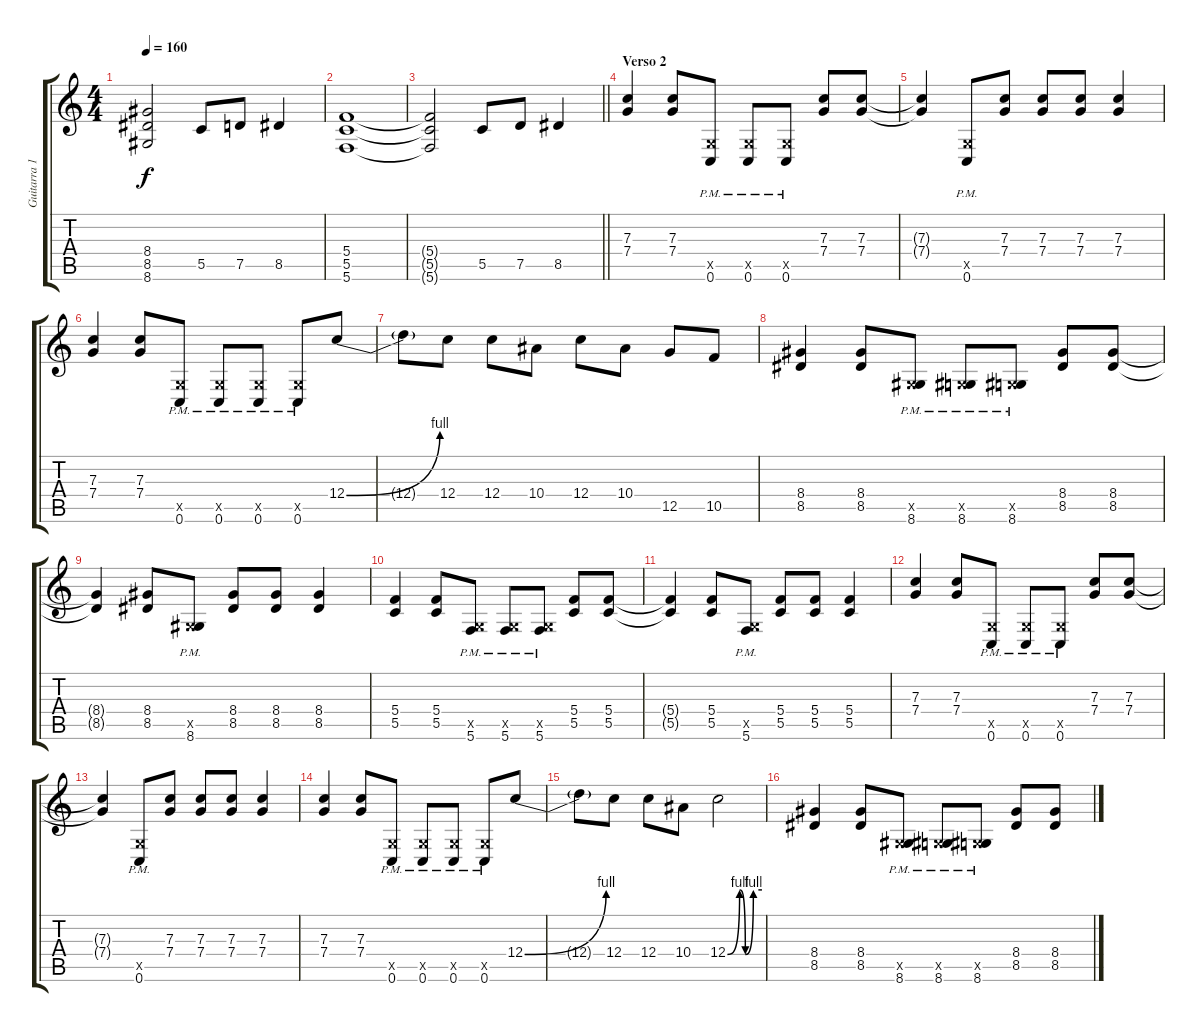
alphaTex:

\track ("Guitarra 1" "Guitarra 1") {instrument overdrivenguitar}
\staff {score tabs}
\tuning (D4 A3 F3 C3 G2 C2) {hide}
\ts (4 4)
\tempo 160
\clef g2
\ks c
(8.4{t} 8.5{t} 8.6{t}).2{dy f} 5.5.8 7.5.8 8.5.4 |
(5.4 5.5 5.6).1 |
\barLineRight lightlight
(5.4{t} 5.5{t} 5.6{t}).2 5.5.8 7.5.8 8.5.4 |
\section ("" "Verso 2")
(7.3 7.4).4 (7.3 7.4).8 (0.5{x} 0.6{pm}).8 (0.5{x} 0.6{pm}).8 (0.5{x} 0.6{pm}).8 (7.3 7.4).8 (7.3 7.4).8 |
(7.3{t} 7.4{t}).4 (0.5{x} 0.6{pm}).8 (7.3 7.4).8 (7.3 7.4).8 (7.3 7.4).8 (7.3 7.4).4 |
(7.3 7.4).4 (7.3 7.4).8 (0.5{x} 0.6{pm}).8 (0.5{x} 0.6{pm}).8 (0.5{x} 0.6{pm}).8 (0.5{x} 0.6{pm}).8 12.4{be (bend 0 0 60 4)}.8 |
12.4{t}.8 12.4.8 12.4.8 10.4.8 12.4.8 10.4.8 12.5.8 10.5.8 |
(8.4 8.5).4 (8.4 8.5).8 (0.5{x} 8.6{pm}).8 (0.5{x} 8.6{pm}).8 (0.5{x} 8.6{pm}).8 (8.4 8.5).8 (8.4 8.5).8 |
(8.4{t} 8.5{t}).4 (8.4 8.5).8 (0.5{x} 8.6{pm}).8 (8.4 8.5).8 (8.4 8.5).8 (8.4 8.5).4 |
(5.4 5.5).4 (5.4 5.5).8 (0.5{x} 5.6{pm}).8 (0.5{x} 5.6{pm}).8 (0.5{x} 5.6{pm}).8 (5.4 5.5).8 (5.4 5.5).8 |
(5.4{t} 5.5{t}).4 (5.4 5.5).8 (0.5{x} 5.6{pm}).8 (5.4 5.5).8 (5.4 5.5).8 (5.4 5.5).4 |
(7.3 7.4).4 (7.3 7.4).8 (0.5{x} 0.6{pm}).8 (0.5{x} 0.6{pm}).8 (0.5{x} 0.6{pm}).8 (7.3 7.4).8 (7.3 7.4).8 |
(7.3{t} 7.4{t}).4 (0.5{x} 0.6{pm}).8 (7.3 7.4).8 (7.3 7.4).8 (7.3 7.4).8 (7.3 7.4).4 |
(7.3 7.4).4 (7.3 7.4).8 (0.5{x} 0.6{pm}).8 (0.5{x} 0.6{pm}).8 (0.5{x} 0.6{pm}).8 (0.5{x} 0.6{pm}).8 12.4{be (bend 0 0 60 4)}.8 |
12.4{t}.8 12.4.8 12.4.8 10.4.8 12.4{be (custom 0 0 21 4 31 0 45 4 60 4)}.2 |
(8.4 8.5).4 (8.4 8.5).8 (0.5{x} 8.6{pm}).8 (0.5{x} 8.6{pm}).8 (0.5{x} 8.6{pm}).8 (8.4 8.5).8 (8.4 8.5).8
